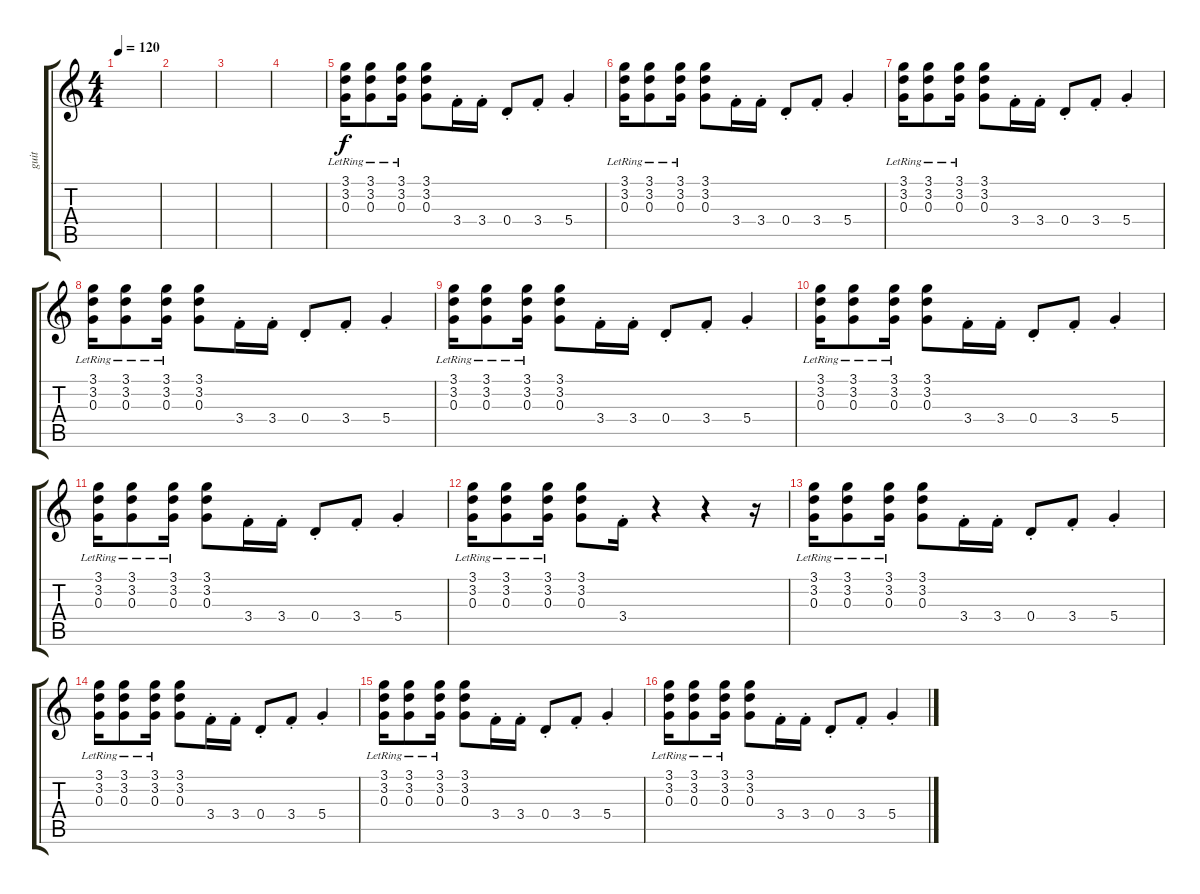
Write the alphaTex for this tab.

\track ("guit" "guit") {instrument electricguitarclean}
\staff {score tabs}
\tuning (E4 B3 G3 D3 A2 E2) {hide}
\ts (4 4)
\tempo 120
\clef g2
\ks c
|
|
|
|
(3.1{lr} 3.2{lr} 0.3{lr}).16 (3.1{lr} 3.2{lr} 0.3{lr}).8 (3.1{lr} 3.2{lr} 0.3{lr}).16 (3.1 3.2 0.3).8 3.4{st}.16 3.4{st}.16 0.4{st}.8 3.4{st}.8 5.4{st}.4 |
(3.1{lr} 3.2{lr} 0.3{lr}).16 (3.1{lr} 3.2{lr} 0.3{lr}).8 (3.1{lr} 3.2{lr} 0.3{lr}).16 (3.1 3.2 0.3).8 3.4{st}.16 3.4{st}.16 0.4{st}.8 3.4{st}.8 5.4{st}.4 |
(3.1{lr} 3.2{lr} 0.3{lr}).16 (3.1{lr} 3.2{lr} 0.3{lr}).8 (3.1{lr} 3.2{lr} 0.3{lr}).16 (3.1 3.2 0.3).8 3.4{st}.16 3.4{st}.16 0.4{st}.8 3.4{st}.8 5.4{st}.4 |
(3.1{lr} 3.2{lr} 0.3{lr}).16 (3.1{lr} 3.2{lr} 0.3{lr}).8 (3.1{lr} 3.2{lr} 0.3{lr}).16 (3.1 3.2 0.3).8 3.4{st}.16 3.4{st}.16 0.4{st}.8 3.4{st}.8 5.4{st}.4 |
(3.1{lr} 3.2{lr} 0.3{lr}).16 (3.1{lr} 3.2{lr} 0.3{lr}).8 (3.1{lr} 3.2{lr} 0.3{lr}).16 (3.1 3.2 0.3).8 3.4{st}.16 3.4{st}.16 0.4{st}.8 3.4{st}.8 5.4{st}.4 |
(3.1{lr} 3.2{lr} 0.3{lr}).16 (3.1{lr} 3.2{lr} 0.3{lr}).8 (3.1{lr} 3.2{lr} 0.3{lr}).16 (3.1 3.2 0.3).8 3.4{st}.16 3.4{st}.16 0.4{st}.8 3.4{st}.8 5.4{st}.4 |
(3.1{lr} 3.2{lr} 0.3{lr}).16 (3.1{lr} 3.2{lr} 0.3{lr}).8 (3.1{lr} 3.2{lr} 0.3{lr}).16 (3.1 3.2 0.3).8 3.4{st}.16 3.4{st}.16 0.4{st}.8 3.4{st}.8 5.4{st}.4 |
(3.1{lr} 3.2{lr} 0.3{lr}).16 (3.1{lr} 3.2{lr} 0.3{lr}).8 (3.1{lr} 3.2{lr} 0.3{lr}).16 (3.1 3.2 0.3).8 3.4{st}.16 r.4 r.4 r.16 |
(3.1{lr} 3.2{lr} 0.3{lr}).16 (3.1{lr} 3.2{lr} 0.3{lr}).8 (3.1{lr} 3.2{lr} 0.3{lr}).16 (3.1 3.2 0.3).8 3.4{st}.16 3.4{st}.16 0.4{st}.8 3.4{st}.8 5.4{st}.4 |
(3.1{lr} 3.2{lr} 0.3{lr}).16 (3.1{lr} 3.2{lr} 0.3{lr}).8 (3.1{lr} 3.2{lr} 0.3{lr}).16 (3.1 3.2 0.3).8 3.4{st}.16 3.4{st}.16 0.4{st}.8 3.4{st}.8 5.4{st}.4 |
(3.1{lr} 3.2{lr} 0.3{lr}).16 (3.1{lr} 3.2{lr} 0.3{lr}).8 (3.1{lr} 3.2{lr} 0.3{lr}).16 (3.1 3.2 0.3).8 3.4{st}.16 3.4{st}.16 0.4{st}.8 3.4{st}.8 5.4{st}.4 |
(3.1{lr} 3.2{lr} 0.3{lr}).16 (3.1{lr} 3.2{lr} 0.3{lr}).8 (3.1{lr} 3.2{lr} 0.3{lr}).16 (3.1 3.2 0.3).8 3.4{st}.16 3.4{st}.16 0.4{st}.8 3.4{st}.8 5.4{st}.4
